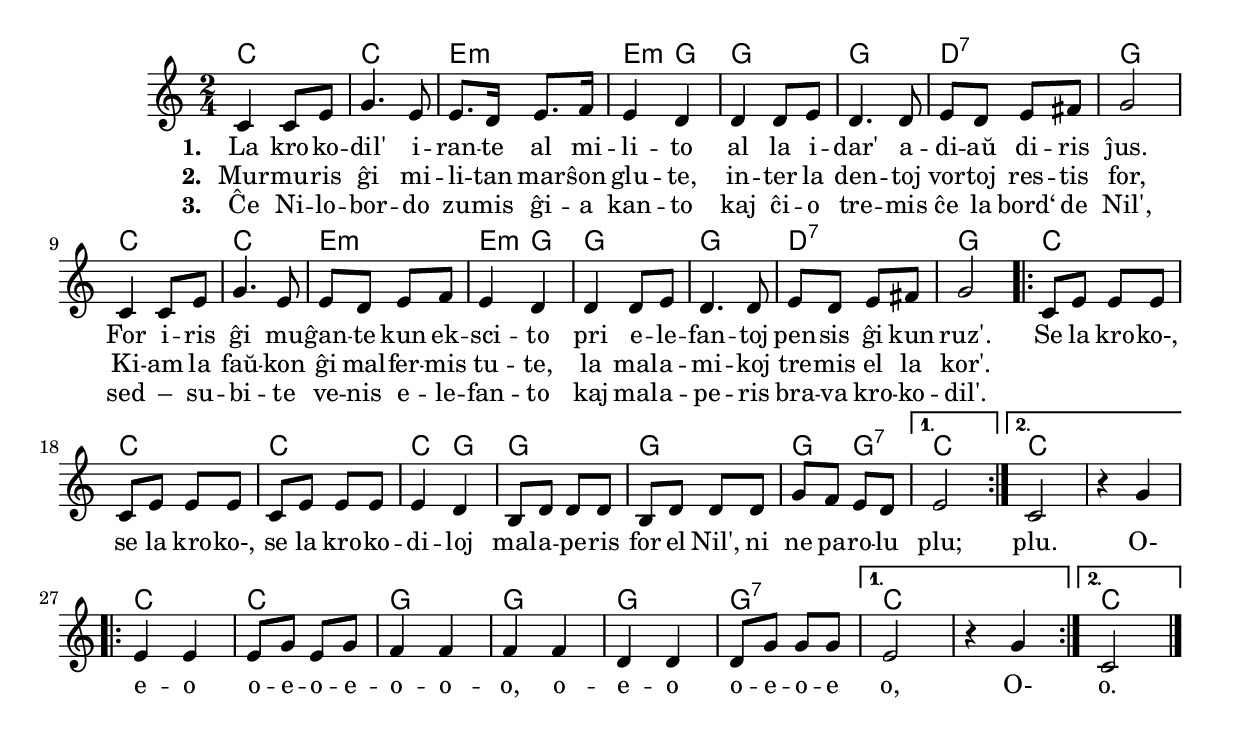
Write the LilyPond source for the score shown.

\version "2.20.0"

\score {
	\header {
	title = "La krokodil'"
	subsubtitle = "El la franca"
	}
	
	\transpose c c' {
	<<\chords {
	    \set noChordSymbol = ""	  
		  c2 c e:m e4:m g g2 g d:7 g 
		  c2 c e:m e4:m g g2 g d:7 g 
		  
                  \repeat volta 2 {
                  c2 c c2 c4 g4 g2 g2 g4 g:7 
		  }
		  \alternative {
                  {c2}
                  {c2 r2} 
                  }
		  \repeat volta 2 {
                  c2 c g g g g:7 
		  }
		  \alternative {
                  {c2 r2}
                  {c2}
                  }
        } % chords
	\relative {
		\time 2/4
		\key c \major
		%\partial 4
	%\autoBeamOff
	c4 c8 e g4. e8 e8. d16 e8. f16 e4 d d d8 e d4. d8 e d e fis g2
	c,4 c8 e g4. e8 e d e f e4 d d d8 e d4. d8 e d e fis g2
	\repeat volta 2 {c,8 e e e c e e e c e e e e4 d b8 d d d b d d d g f e d }
	\alternative { { e2 } { c2 r4 g'4 } }
	\repeat volta 2 {e e e8 g e g f4 f f f d d d8 g g g }
	\alternative { { e2 r4 g } { c,2 } }
       \bar "|." 
	\autoBeamOn
	} % relative
	\addlyrics { \set stanza = #"1. "
	La kro -- ko -- dil' i -- ran -- te al mi -- li -- to
	al la i -- dar' a -- di -- aŭ di -- ris ĵus.
	For i -- ris ĝi mu -- ĝan -- te kun ek -- sci -- to
	pri e -- le -- fan -- toj pen -- sis ĝi kun ruz'.
	\repeat volta 2 {Se la kro -- ko-, se la kro -- ko-, se la kro -- ko -- di -- loj
	mal -- a -- pe -- ris for el Nil', ni ne pa -- ro -- lu}
	\alternative { { plu;}  { plu. O- } }
	\repeat volta 2 { e -- o  o -- e -- o -- e -- o -- o -- o, o -- e -- o o -- e -- o -- e}
	\alternative { { o, O- } { o.}}
	} %addlyrics
	\addlyrics { \set stanza = #"2. "
	Mur -- mu -- ris ĝi mi -- li -- tan mar -- ŝon glu -- te, 
	in -- ter la den -- toj vor -- toj res -- tis for,
	Ki -- am la faŭ -- kon ĝi mal -- fer -- mis tu -- te, 
	la mal -- a -- mi -- koj tre -- mis el la kor'.
	} %addlyrics
	\addlyrics { \set stanza = #"3. "
	Ĉe Ni -- lo -- bor -- do zu -- mis ĝi -- a kan -- to 
	kaj ĉi -- o tre -- mis ĉe la bord‘ de Nil',
	sed – su -- bi -- te ve -- nis e -- le -- fan -- to 
	kaj mal -- a -- pe -- ris bra -- va kro -- ko -- dil'.

	} %addlyrics

>>
	} % transpose
} % score
